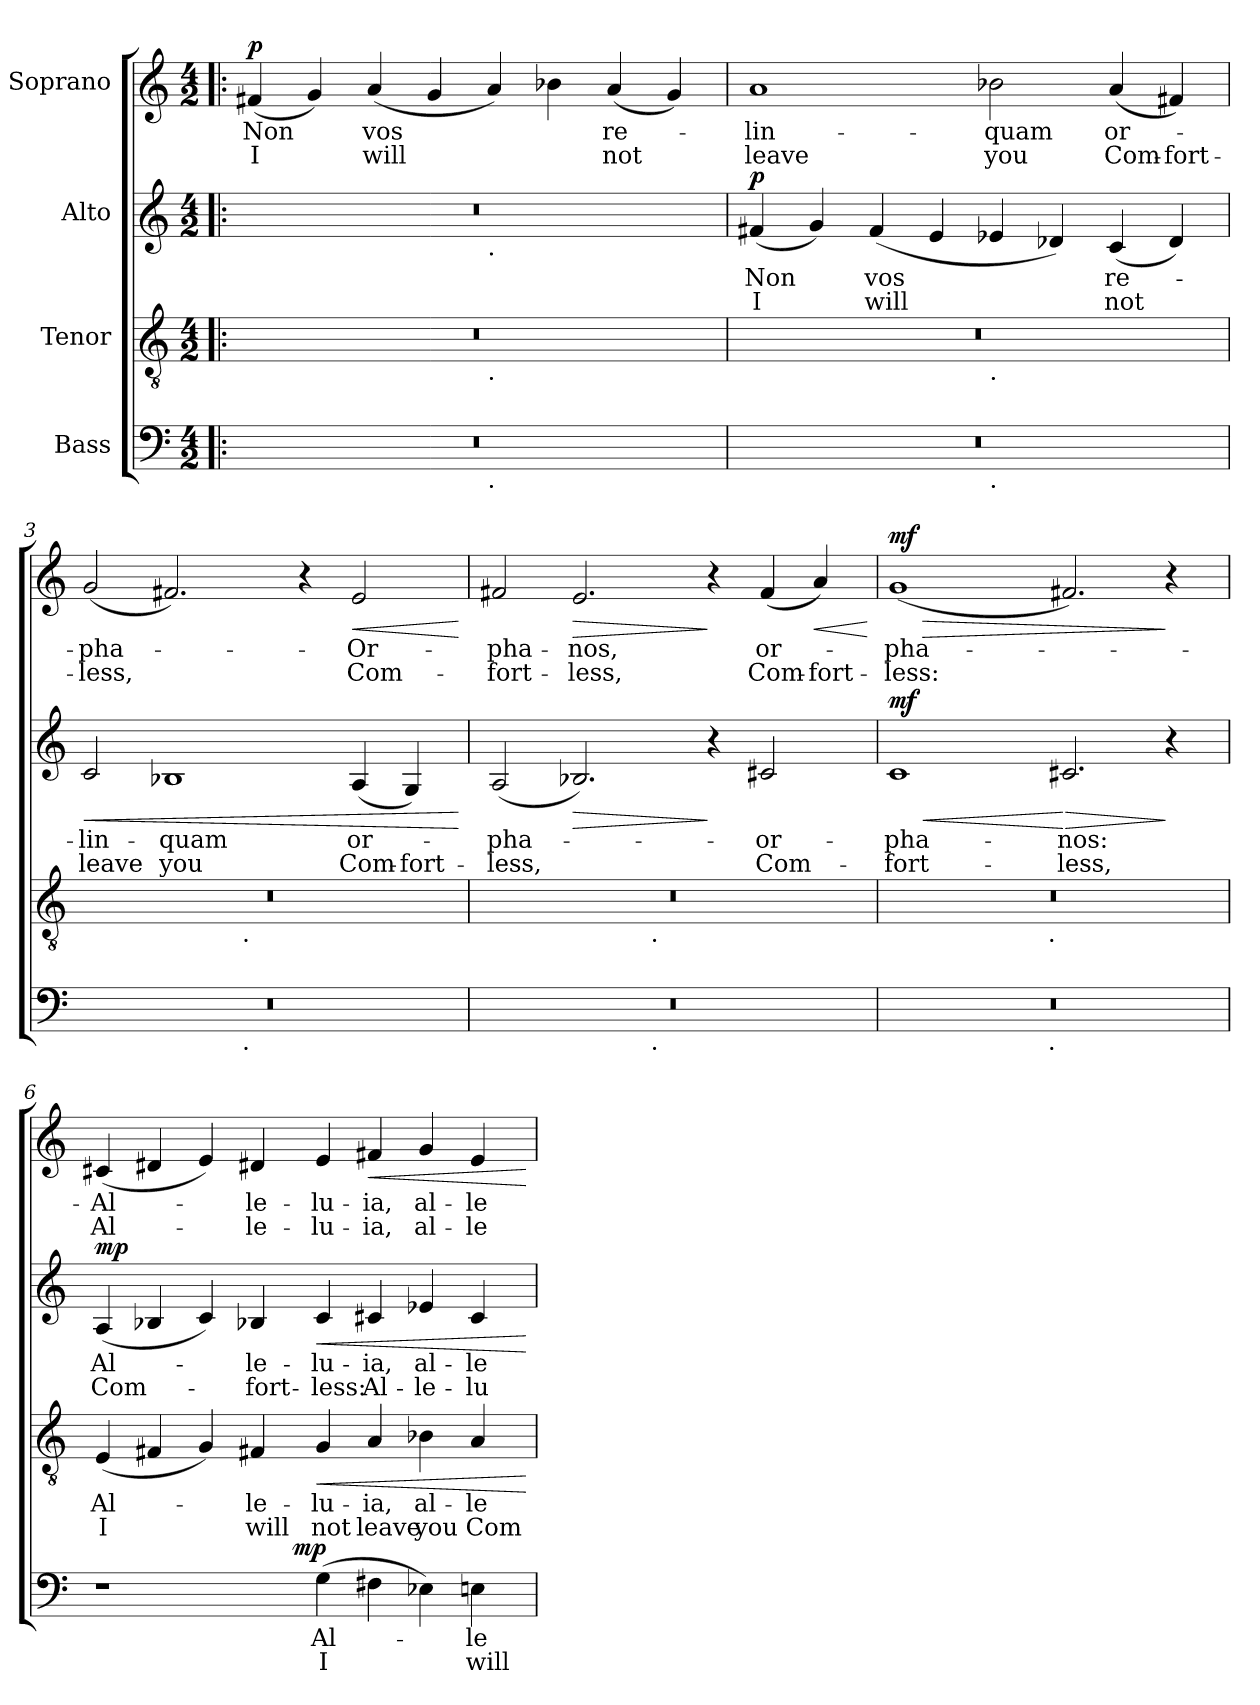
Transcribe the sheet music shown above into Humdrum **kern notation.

**kern	**text	**text	**dynam	**kern	**text	**text	**dynam	**kern	**text	**text	**dynam	**kern	**text	**text	**dynam
*part4	*part4	*part4	*part4	*part3	*part3	*part3	*part3	*part2	*part2	*part2	*part2	*part1	*part1	*part1	*part1
*staff4	*staff4	*staff4	*staff4	*staff3	*staff3	*staff3	*staff3	*staff2	*staff2	*staff2	*staff2	*staff1	*staff1	*staff1	*staff1
*I"Bass	*	*	*	*I"Tenor	*	*	*	*I"Alto	*	*	*	*I"Soprano	*	*	*
*clefF4	*	*	*	*clefGv2	*	*	*	*clefG2	*	*	*	*clefG2	*	*	*
*k[]	*	*	*	*k[]	*	*	*	*k[]	*	*	*	*k[]	*	*	*
*C:	*	*	*	*C:	*	*	*	*C:	*	*	*	*C:	*	*	*
*M4/2	*	*	*	*M4/2	*	*	*	*M4/2	*	*	*	*M4/2	*	*	*
=1!|:	=1!|:	=1!|:	=1!|:	=1!|:	=1!|:	=1!|:	=1!|:	=1!|:	=1!|:	=1!|:	=1!|:	=1!|:	=1!|:	=1!|:	=1!|:
!	!	!	!	!	!	!	!	!	!	!	!	!	!LO:LY:b	!LO:LY:b	!LO:DY:a
*^	*	*	*	*^	*	*	*	*^	*	*	*	*	*	*	*
0r	1ryy	.	.	.	0r	1ryy	.	.	.	0r	1ryy	.	.	.	(4f#X/	Non	I	p
.	.	.	.	.	.	.	.	.	.	.	.	.	.	.	4g/)	.	.	.
!	!	!	!	!	!	!	!	!	!	!	!	!	!	!	!	!LO:LY:b	!LO:LY:b	!
.	.	.	.	.	.	.	.	.	.	.	.	.	.	.	(4a/	vos	will	.
.	.	.	.	.	.	.	.	.	.	.	.	.	.	.	4g/	.	.	.
!	!	!	!	!	!	!	!	!	!	!	!LO:TX:b:t=.	!	!	!	!	!	!	!
!	!	!	!	!	!	!LO:TX:b:t=.	!	!	!	!	!	!	!	!	!	!	!	!
!	!LO:TX:b:t=.	!	!	!	!	!	!	!	!	!	!	!	!	!	!	!	!	!
.	1ryy	.	.	.	.	1ryy	.	.	.	.	1ryy	.	.	.	4a/)	.	.	.
.	.	.	.	.	.	.	.	.	.	.	.	.	.	.	4b-X\	.	.	.
!	!	!	!	!	!	!	!	!	!	!	!	!	!	!	!	!LO:LY:b	!LO:LY:b	!
.	.	.	.	.	.	.	.	.	.	.	.	.	.	.	(4a/	re-	not	.
.	.	.	.	.	.	.	.	.	.	.	.	.	.	.	4g/)	.	.	.
=2	=2	=2	=2	=2	=2	=2	=2	=2	=2	=2	=2	=2	=2	=2	=2	=2	=2	=2
!	!	!	!	!	!	!	!	!	!	!	!	!LO:LY:b	!LO:LY:b	!LO:DY:a	!	!LO:LY:b	!LO:LY:b	!
*	*	*	*	*	*	*	*	*	*	*v	*v	*	*	*	*	*	*	*
0r	1ryy	.	.	.	0r	1ryy	.	.	.	(4f#X/	Non	I	p	1a	-lin-	leave	.
.	.	.	.	.	.	.	.	.	.	4g/)	.	.	.	.	.	.	.
!	!	!	!	!	!	!	!	!	!	!	!LO:LY:b	!LO:LY:b	!	!	!	!	!
.	.	.	.	.	.	.	.	.	.	(4f#/	vos	will	.	.	.	.	.
.	.	.	.	.	.	.	.	.	.	4e/	.	.	.	.	.	.	.
!	!	!	!	!	!	!LO:TX:b:t=.	!	!	!	!	!	!	!	!	!	!	!
!	!LO:TX:b:t=.	!	!	!	!	!	!	!	!	!	!	!	!	!	!	!	!
!	!	!	!	!	!	!	!	!	!	!	!	!	!	!	!LO:LY:b	!LO:LY:b	!
.	1ryy	.	.	.	.	1ryy	.	.	.	4e-X/	.	.	.	2b-X\	-quam	you	.
.	.	.	.	.	.	.	.	.	.	4d-X/)	.	.	.	.	.	.	.
!	!	!	!	!	!	!	!	!	!	!	!LO:LY:b	!LO:LY:b	!	!	!LO:LY:b	!LO:LY:b	!
.	.	.	.	.	.	.	.	.	.	(4c/	re-	not	.	(4a/	or-	Com-	.
!	!	!	!	!	!	!	!	!	!	!	!	!	!	!	!	!LO:LY:b:rj	!
.	.	.	.	.	.	.	.	.	.	4d-/)	.	.	.	4f#X/)	.	-fort-	.
=3	=3	=3	=3	=3	=3	=3	=3	=3	=3	=3	=3	=3	=3	=3	=3	=3	=3
!	!	!	!	!	!	!	!	!	!	!	!LO:LY:b	!LO:LY:b	!LO:HP:b	!	!LO:LY:b	!LO:LY:b	!
0r	2ryy	.	.	.	0r	2ryy	.	.	.	2c/	-lin-	leave	<	(<2g/	-pha-	-less,	.
!	!	!	!	!	!	!	!	!	!	!	!LO:LY:b	!LO:LY:b	!	!	!	!	!
.	4...ryy	.	.	.	.	4...ryy	.	.	.	1B-X	-quam	you	.	2.f#X/)	.	.	.
!	!	!	!	!	!	!LO:TX:b:t=.	!	!	!	!	!	!	!	!	!	!	!
!	!LO:TX:b:t=.	!	!	!	!	!	!	!	!	!	!	!	!	!	!	!	!
.	1ryy	.	.	.	.	1ryy	.	.	.	.	.	.	.	.	.	.	.
.	.	.	.	.	.	.	.	.	.	.	.	.	.	4r	.	.	.
!	!	!	!	!	!	!	!	!	!	!	!LO:LY:b	!LO:LY:b	!	!	!LO:LY:b	!LO:LY:b	!LO:HP:b
.	.	.	.	.	.	.	.	.	.	(4A/	or-	Com-	.	2e/	Or-	Com-	<
!	!	!	!	!	!	!	!	!	!	!	!	!LO:LY:b:rj	!	!	!	!	!
.	.	.	.	.	.	.	.	.	.	4G/)	.	-fort-	.	.	.	.	.
.	32ryy	.	.	.	.	32ryy	.	.	.	.	.	.	.	.	.	.	.
.	.	.	.	.	.	.	.	.	.	.	.	.	[	.	.	.	[
!!LO:LB:g=z
=4	=4	=4	=4	=4	=4	=4	=4	=4	=4	=4	=4	=4	=4	=4	=4	=4	=4
!	!	!	!	!	!	!	!	!	!	!	!LO:LY:b	!LO:LY:b	!	!	!LO:LY:b	!LO:LY:b	!LO:DY:a
!	!	!	!	!	!	!	!	!	!	!	!	!	!	!	!	!	!LO:DY:n=1:b
0r	2ryy	.	.	.	0r	2ryy	.	.	.	(2A/	-pha-	-less,	.	2f#X/	-pha-	-fort-	mp mp
!	!	!	!	!	!	!	!	!	!	!	!	!	!LO:HP:b	!	!LO:LY:b	!LO:LY:b	!LO:HP:b
.	4...ryy	.	.	.	.	4...ryy	.	.	.	2.B-X/)	.	.	>	2.e/	-nos,	-less,	>
!	!	!	!	!	!	!LO:TX:b:t=.	!	!	!	!	!	!	!	!	!	!	!
!	!LO:TX:b:t=.	!	!	!	!	!	!	!	!	!	!	!	!	!	!	!	!
.	1ryy	.	.	.	.	1ryy	.	.	.	.	.	.	.	.	.	.	.
.	.	.	.	.	.	.	.	.	.	4r	.	.	]	4r	.	.	]
!	!	!	!	!	!	!	!	!	!	!	!LO:LY:b	!LO:LY:b	!	!	!LO:LY:b	!LO:LY:b	!
.	.	.	.	.	.	.	.	.	.	2c#X/	or-	Com-	.	(4f#/	or-	Com-	.
!	!	!	!	!	!	!	!	!	!	!	!	!	!	!	!	!LO:LY:b:rj	!LO:HP:b
.	.	.	.	.	.	.	.	.	.	.	.	.	.	4a/)	.	-fort-	<
.	32ryy	.	.	.	.	32ryy	.	.	.	.	.	.	.	.	.	.	.
.	.	.	.	.	.	.	.	.	.	.	.	.	.	.	.	.	[
=5	=5	=5	=5	=5	=5	=5	=5	=5	=5	=5	=5	=5	=5	=5	=5	=5	=5
!	!	!	!	!	!	!	!	!	!	!	!LO:LY:b	!LO:LY:b	!LO:HP:b	!	!LO:LY:b	!LO:LY:b	!LO:HP:b
!	!	!	!	!	!	!	!	!	!	!	!	!	!LO:DY:n=1:a	!	!	!	!LO:DY:n=1:a
0r	2ryy	.	.	.	0r	2ryy	.	.	.	1c	-pha-	-fort-	< mf	(<1g	-pha-	-less:	> mf
.	4...ryy	.	.	.	.	4...ryy	.	.	.	.	.	.	.	.	.	.	.
!	!	!	!	!	!	!LO:TX:b:t=.	!	!	!	!	!	!	!	!	!	!	!
!	!LO:TX:b:t=.	!	!	!	!	!	!	!	!	!	!	!	!	!	!	!	!
.	1ryy	.	.	.	.	1ryy	.	.	.	.	.	.	.	.	.	.	.
!	!	!	!	!	!	!	!	!	!	!	!LO:LY:b	!LO:LY:b	!LO:HP:n=1:b	!	!	!	!
.	.	.	.	.	.	.	.	.	.	2.c#X/	-nos:	-less,	[ >	2.f#X/)	.	.	.
.	.	.	.	.	.	.	.	.	.	4r	.	.	]	4r	.	.	]
.	32ryy	.	.	.	.	32ryy	.	.	.	.	.	.	.	.	.	.	.
=6	=6	=6	=6	=6	=6	=6	=6	=6	=6	=6	=6	=6	=6	=6	=6	=6	=6
!	!	!	!	!	!	!	!LO:LY:b	!LO:LY:b	!	!	!LO:LY:b	!LO:LY:b	!LO:DY:b	!	!LO:LY:b	!LO:LY:b	!LO:DY:a
!	!	!	!	!	!	!	!	!	!	!	!	!	!	!	!	!	!LO:DY:n=1:b
*	*	*	*	*	*v	*v	*	*	*	*	*	*	*	*	*	*	*
1r	2...ryy	.	.	.	(>4E/	Al-	I	.	(4A/	Al-	Com-	mp	(>4c#X/	Al-	Al-	mp mp
.	.	.	.	.	4F#X/	.	.	.	4B-X/	.	.	.	4d#X/	.	.	.
.	.	.	.	.	4G/)	.	.	.	4c/)	.	.	.	4e/)	.	.	.
!	!	!	!	!	!	!LO:LY:b	!LO:LY:b	!	!	!LO:LY:b	!LO:LY:b	!	!	!LO:LY:b	!LO:LY:b	!
.	.	.	.	.	4F#X/	-le-	will	.	4B-X/	-le-	-fort-	.	4d#X/	-le-	-le-	.
!	!	!	!	!LO:DY:a	!	!	!	!	!	!	!	!	!	!	!	!
.	1ryy	.	.	mp	.	.	.	.	.	.	.	.	.	.	.	.
!	!	!LO:LY:b	!LO:LY:b	!	!	!LO:LY:b	!LO:LY:b	!LO:HP:b	!	!LO:LY:b	!LO:LY:b	!LO:HP:b	!	!LO:LY:b	!LO:LY:b	!
(>4G\	.	Al-	I	.	4G/	-lu-	not	<	4c/	-lu-	-less:	<	4e/	-lu-	-lu-	.
!	!	!	!	!	!	!LO:LY:b	!LO:LY:b	!	!	!LO:LY:b	!LO:LY:b	!	!	!LO:LY:b	!LO:LY:b	!LO:HP:b
4F#X\	.	.	.	.	4A/	-ia,	leave	.	4c#X/	-ia,	Al-	.	4f#X/	-ia,	-ia,	<
!	!	!	!	!	!	!LO:LY:b	!LO:LY:b	!	!	!LO:LY:b	!LO:LY:b	!	!	!LO:LY:b	!LO:LY:b	!
4E-X\)	.	.	.	.	4B-X\	al-	you	.	4e-X/	al-	-le-	.	4g/	al-	al-	.
!	!	!LO:LY:b	!LO:LY:b	!	!	!LO:LY:b	!LO:LY:b	!	!	!LO:LY:b	!LO:LY:b	!	!	!LO:LY:b	!LO:LY:b	!
4En\	.	-le-	will	.	4A/	-le-	Com-	.	4c#/	-le-	-lu-	.	4e/	-le-	-le-	.
.	16ryy	.	.	.	.	.	.	.	.	.	.	.	.	.	.	.
.	.	.	.	.	.	.	.	[	.	.	.	[	.	.	.	[
*v	*v	*	*	*	*	*	*	*	*	*	*	*	*	*	*	*
=	=	=	=	=	=	=	=	=	=	=	=	=	=	=	=
*-	*-	*-	*-	*-	*-	*-	*-	*-	*-	*-	*-	*-	*-	*-	*-
